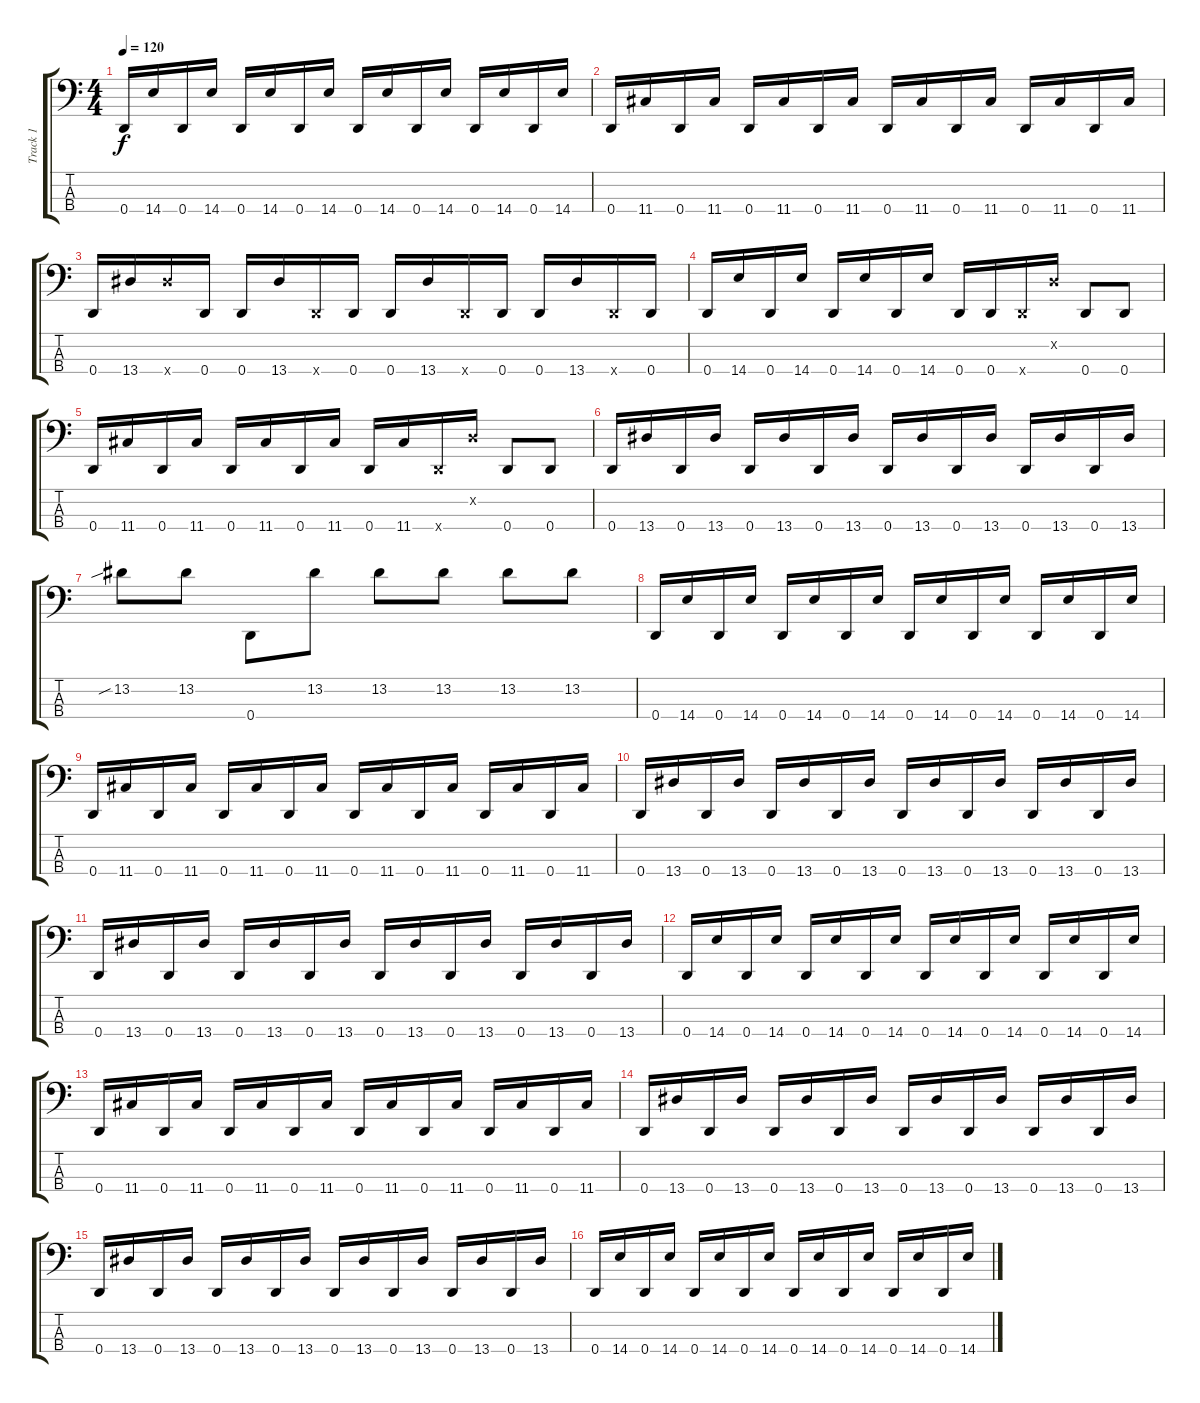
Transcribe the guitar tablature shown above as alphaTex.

\track ("Track 1" "Track 1") {instrument slapbass1}
\staff {score tabs}
\tuning (G2 D2 A1 D1) {hide}
\ts (4 4)
\tempo 120
\clef f4
\ks c
0.4.16{dy f} 14.4.16 0.4.16 14.4.16 0.4.16 14.4.16 0.4.16 14.4.16 0.4.16 14.4.16 0.4.16 14.4.16 0.4.16 14.4.16 0.4.16 14.4.16 |
0.4.16 11.4.16 0.4.16 11.4.16 0.4.16 11.4.16 0.4.16 11.4.16 0.4.16 11.4.16 0.4.16 11.4.16 0.4.16 11.4.16 0.4.16 11.4.16 |
0.4.16 13.4.16 13.4{x}.16 0.4.16 0.4.16 13.4.16 0.4{x}.16 0.4.16 0.4.16 13.4.16 0.4{x}.16 0.4.16 0.4.16 13.4.16 0.4{x}.16 0.4.16 |
0.4.16 14.4.16 0.4.16 14.4.16 0.4.16 14.4.16 0.4.16 14.4.16 0.4.16 0.4.16 0.4{x}.16 0.2{x}.16 0.4.8 0.4.8 |
0.4.16 11.4.16 0.4.16 11.4.16 0.4.16 11.4.16 0.4.16 11.4.16 0.4.16 11.4.16 0.4{x}.16 0.2{x}.16 0.4.8 0.4.8 |
0.4.16 13.4.16 0.4.16 13.4.16 0.4.16 13.4.16 0.4.16 13.4.16 0.4.16 13.4.16 0.4.16 13.4.16 0.4.16 13.4.16 0.4.16 13.4.16 |
13.2{sib}.8 13.2.8 0.4.8 13.2.8 13.2.8 13.2.8 13.2.8 13.2.8 |
0.4.16 14.4.16 0.4.16 14.4.16 0.4.16 14.4.16 0.4.16 14.4.16 0.4.16 14.4.16 0.4.16 14.4.16 0.4.16 14.4.16 0.4.16 14.4.16 |
0.4.16 11.4.16 0.4.16 11.4.16 0.4.16 11.4.16 0.4.16 11.4.16 0.4.16 11.4.16 0.4.16 11.4.16 0.4.16 11.4.16 0.4.16 11.4.16 |
0.4.16 13.4.16 0.4.16 13.4.16 0.4.16 13.4.16 0.4.16 13.4.16 0.4.16 13.4.16 0.4.16 13.4.16 0.4.16 13.4.16 0.4.16 13.4.16 |
0.4.16 13.4.16 0.4.16 13.4.16 0.4.16 13.4.16 0.4.16 13.4.16 0.4.16 13.4.16 0.4.16 13.4.16 0.4.16 13.4.16 0.4.16 13.4.16 |
0.4.16 14.4.16 0.4.16 14.4.16 0.4.16 14.4.16 0.4.16 14.4.16 0.4.16 14.4.16 0.4.16 14.4.16 0.4.16 14.4.16 0.4.16 14.4.16 |
0.4.16 11.4.16 0.4.16 11.4.16 0.4.16 11.4.16 0.4.16 11.4.16 0.4.16 11.4.16 0.4.16 11.4.16 0.4.16 11.4.16 0.4.16 11.4.16 |
0.4.16 13.4.16 0.4.16 13.4.16 0.4.16 13.4.16 0.4.16 13.4.16 0.4.16 13.4.16 0.4.16 13.4.16 0.4.16 13.4.16 0.4.16 13.4.16 |
0.4.16 13.4.16 0.4.16 13.4.16 0.4.16 13.4.16 0.4.16 13.4.16 0.4.16 13.4.16 0.4.16 13.4.16 0.4.16 13.4.16 0.4.16 13.4.16 |
0.4.16 14.4.16 0.4.16 14.4.16 0.4.16 14.4.16 0.4.16 14.4.16 0.4.16 14.4.16 0.4.16 14.4.16 0.4.16 14.4.16 0.4.16 14.4.16
